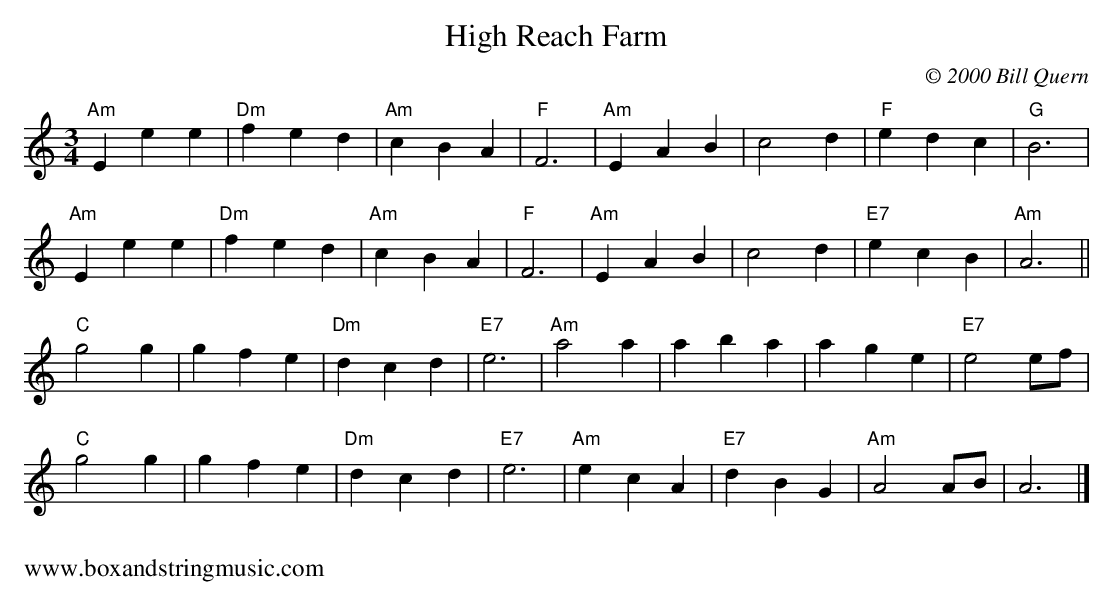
X:1
T:High Reach Farm
C:© 2000 Bill Quern
M:3/4
L:1/8
K:Am
"Am"E2 e2e2|"Dm"f2 e2d2|"Am"c2B2A2|"F"F6|\
"Am"E2A2B2|c4d2|"F"e2d2c2|"G"B6|
"Am"E2 e2e2|"Dm"f2 e2d2|"Am"c2B2A2|"F"F6|\
"Am"E2A2B2|c4d2|"E7"e2c2B2|"Am"A6||
"C"g4g2|g2f2e2|"Dm"d2c2d2|"E7"e6|\
"Am"a4a2|a2b2a2|a2g2e2|"E7"e4ef|
"C"g4g2|g2f2e2|"Dm"d2c2d2|"E7"e6|\
"Am"e2c2A2|"E7"d2B2G2|"Am"A4AB|A6|]
